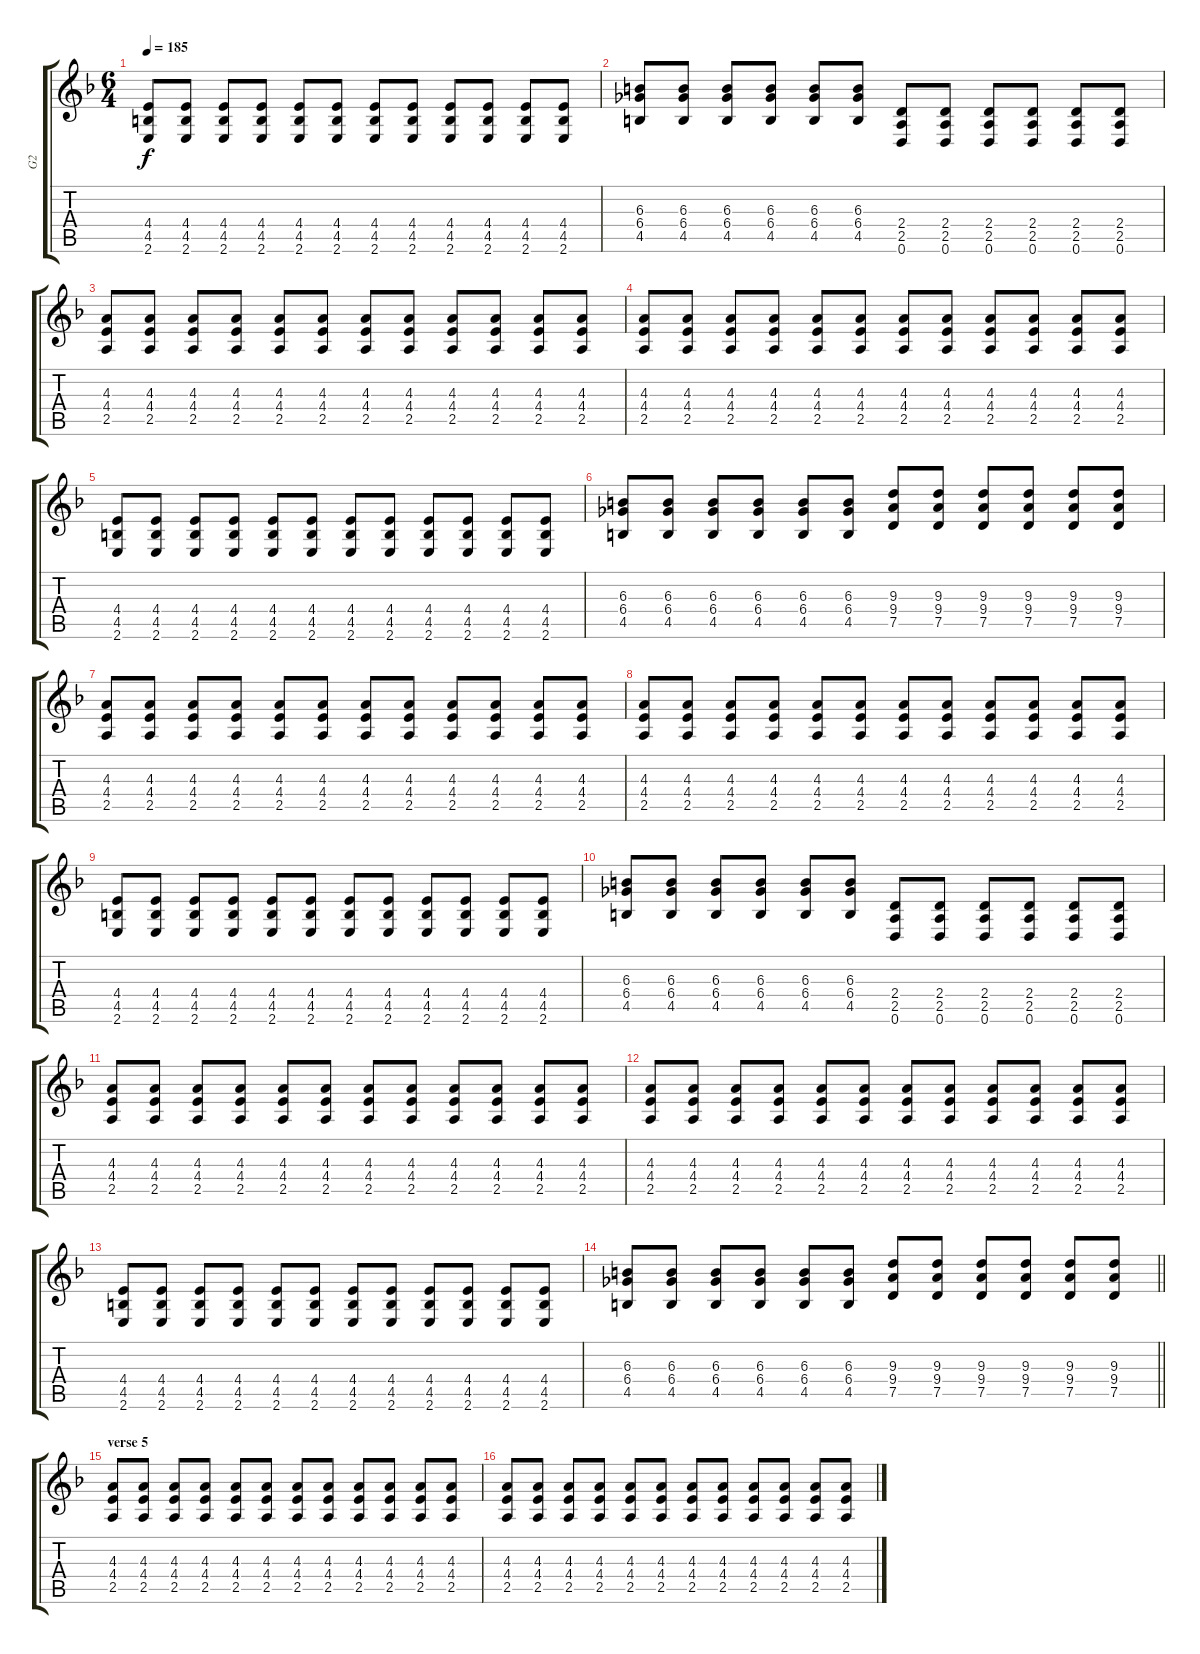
\track ("G2" "G2") {instrument distortionguitar}
\staff {score tabs}
\tuning (D4 A3 F3 C3 G2 D2) {hide}
\ts (6 4)
\tempo 185
\clef g2
\ks dminor
(4.4 4.5 2.6).8{dy f} (4.4 4.5 2.6).8 (4.4 4.5 2.6).8 (4.4 4.5 2.6).8 (4.4 4.5 2.6).8 (4.4 4.5 2.6).8 (4.4 4.5 2.6).8 (4.4 4.5 2.6).8 (4.4 4.5 2.6).8 (4.4 4.5 2.6).8 (4.4 4.5 2.6).8 (4.4 4.5 2.6).8 |
(6.3 6.4 4.5).8 (6.3 6.4 4.5).8 (6.3 6.4 4.5).8 (6.3 6.4 4.5).8 (6.3 6.4 4.5).8 (6.3 6.4 4.5).8 (2.4 2.5 0.6).8 (2.4 2.5 0.6).8 (2.4 2.5 0.6).8 (2.4 2.5 0.6).8 (2.4 2.5 0.6).8 (2.4 2.5 0.6).8 |
(4.3 4.4 2.5).8 (4.3 4.4 2.5).8 (4.3 4.4 2.5).8 (4.3 4.4 2.5).8 (4.3 4.4 2.5).8 (4.3 4.4 2.5).8 (4.3 4.4 2.5).8 (4.3 4.4 2.5).8 (4.3 4.4 2.5).8 (4.3 4.4 2.5).8 (4.3 4.4 2.5).8 (4.3 4.4 2.5).8 |
(4.3 4.4 2.5).8 (4.3 4.4 2.5).8 (4.3 4.4 2.5).8 (4.3 4.4 2.5).8 (4.3 4.4 2.5).8 (4.3 4.4 2.5).8 (4.3 4.4 2.5).8 (4.3 4.4 2.5).8 (4.3 4.4 2.5).8 (4.3 4.4 2.5).8 (4.3 4.4 2.5).8 (4.3 4.4 2.5).8 |
(4.4 4.5 2.6).8 (4.4 4.5 2.6).8 (4.4 4.5 2.6).8 (4.4 4.5 2.6).8 (4.4 4.5 2.6).8 (4.4 4.5 2.6).8 (4.4 4.5 2.6).8 (4.4 4.5 2.6).8 (4.4 4.5 2.6).8 (4.4 4.5 2.6).8 (4.4 4.5 2.6).8 (4.4 4.5 2.6).8 |
(6.3 6.4 4.5).8 (6.3 6.4 4.5).8 (6.3 6.4 4.5).8 (6.3 6.4 4.5).8 (6.3 6.4 4.5).8 (6.3 6.4 4.5).8 (9.3 9.4 7.5).8 (9.3 9.4 7.5).8 (9.3 9.4 7.5).8 (9.3 9.4 7.5).8 (9.3 9.4 7.5).8 (9.3 9.4 7.5).8 |
(4.3 4.4 2.5).8 (4.3 4.4 2.5).8 (4.3 4.4 2.5).8 (4.3 4.4 2.5).8 (4.3 4.4 2.5).8 (4.3 4.4 2.5).8 (4.3 4.4 2.5).8 (4.3 4.4 2.5).8 (4.3 4.4 2.5).8 (4.3 4.4 2.5).8 (4.3 4.4 2.5).8 (4.3 4.4 2.5).8 |
(4.3 4.4 2.5).8 (4.3 4.4 2.5).8 (4.3 4.4 2.5).8 (4.3 4.4 2.5).8 (4.3 4.4 2.5).8 (4.3 4.4 2.5).8 (4.3 4.4 2.5).8 (4.3 4.4 2.5).8 (4.3 4.4 2.5).8 (4.3 4.4 2.5).8 (4.3 4.4 2.5).8 (4.3 4.4 2.5).8 |
(4.4 4.5 2.6).8 (4.4 4.5 2.6).8 (4.4 4.5 2.6).8 (4.4 4.5 2.6).8 (4.4 4.5 2.6).8 (4.4 4.5 2.6).8 (4.4 4.5 2.6).8 (4.4 4.5 2.6).8 (4.4 4.5 2.6).8 (4.4 4.5 2.6).8 (4.4 4.5 2.6).8 (4.4 4.5 2.6).8 |
(6.3 6.4 4.5).8 (6.3 6.4 4.5).8 (6.3 6.4 4.5).8 (6.3 6.4 4.5).8 (6.3 6.4 4.5).8 (6.3 6.4 4.5).8 (2.4 2.5 0.6).8 (2.4 2.5 0.6).8 (2.4 2.5 0.6).8 (2.4 2.5 0.6).8 (2.4 2.5 0.6).8 (2.4 2.5 0.6).8 |
(4.3 4.4 2.5).8 (4.3 4.4 2.5).8 (4.3 4.4 2.5).8 (4.3 4.4 2.5).8 (4.3 4.4 2.5).8 (4.3 4.4 2.5).8 (4.3 4.4 2.5).8 (4.3 4.4 2.5).8 (4.3 4.4 2.5).8 (4.3 4.4 2.5).8 (4.3 4.4 2.5).8 (4.3 4.4 2.5).8 |
(4.3 4.4 2.5).8 (4.3 4.4 2.5).8 (4.3 4.4 2.5).8 (4.3 4.4 2.5).8 (4.3 4.4 2.5).8 (4.3 4.4 2.5).8 (4.3 4.4 2.5).8 (4.3 4.4 2.5).8 (4.3 4.4 2.5).8 (4.3 4.4 2.5).8 (4.3 4.4 2.5).8 (4.3 4.4 2.5).8 |
(4.4 4.5 2.6).8 (4.4 4.5 2.6).8 (4.4 4.5 2.6).8 (4.4 4.5 2.6).8 (4.4 4.5 2.6).8 (4.4 4.5 2.6).8 (4.4 4.5 2.6).8 (4.4 4.5 2.6).8 (4.4 4.5 2.6).8 (4.4 4.5 2.6).8 (4.4 4.5 2.6).8 (4.4 4.5 2.6).8 |
\barLineRight lightlight
(6.3 6.4 4.5).8 (6.3 6.4 4.5).8 (6.3 6.4 4.5).8 (6.3 6.4 4.5).8 (6.3 6.4 4.5).8 (6.3 6.4 4.5).8 (9.3 9.4 7.5).8 (9.3 9.4 7.5).8 (9.3 9.4 7.5).8 (9.3 9.4 7.5).8 (9.3 9.4 7.5).8 (9.3 9.4 7.5).8 |
\section ("" "verse 5")
(4.3 4.4 2.5).8 (4.3 4.4 2.5).8 (4.3 4.4 2.5).8 (4.3 4.4 2.5).8 (4.3 4.4 2.5).8 (4.3 4.4 2.5).8 (4.3 4.4 2.5).8 (4.3 4.4 2.5).8 (4.3 4.4 2.5).8 (4.3 4.4 2.5).8 (4.3 4.4 2.5).8 (4.3 4.4 2.5).8 |
(4.3 4.4 2.5).8 (4.3 4.4 2.5).8 (4.3 4.4 2.5).8 (4.3 4.4 2.5).8 (4.3 4.4 2.5).8 (4.3 4.4 2.5).8 (4.3 4.4 2.5).8 (4.3 4.4 2.5).8 (4.3 4.4 2.5).8 (4.3 4.4 2.5).8 (4.3 4.4 2.5).8 (4.3 4.4 2.5).8
